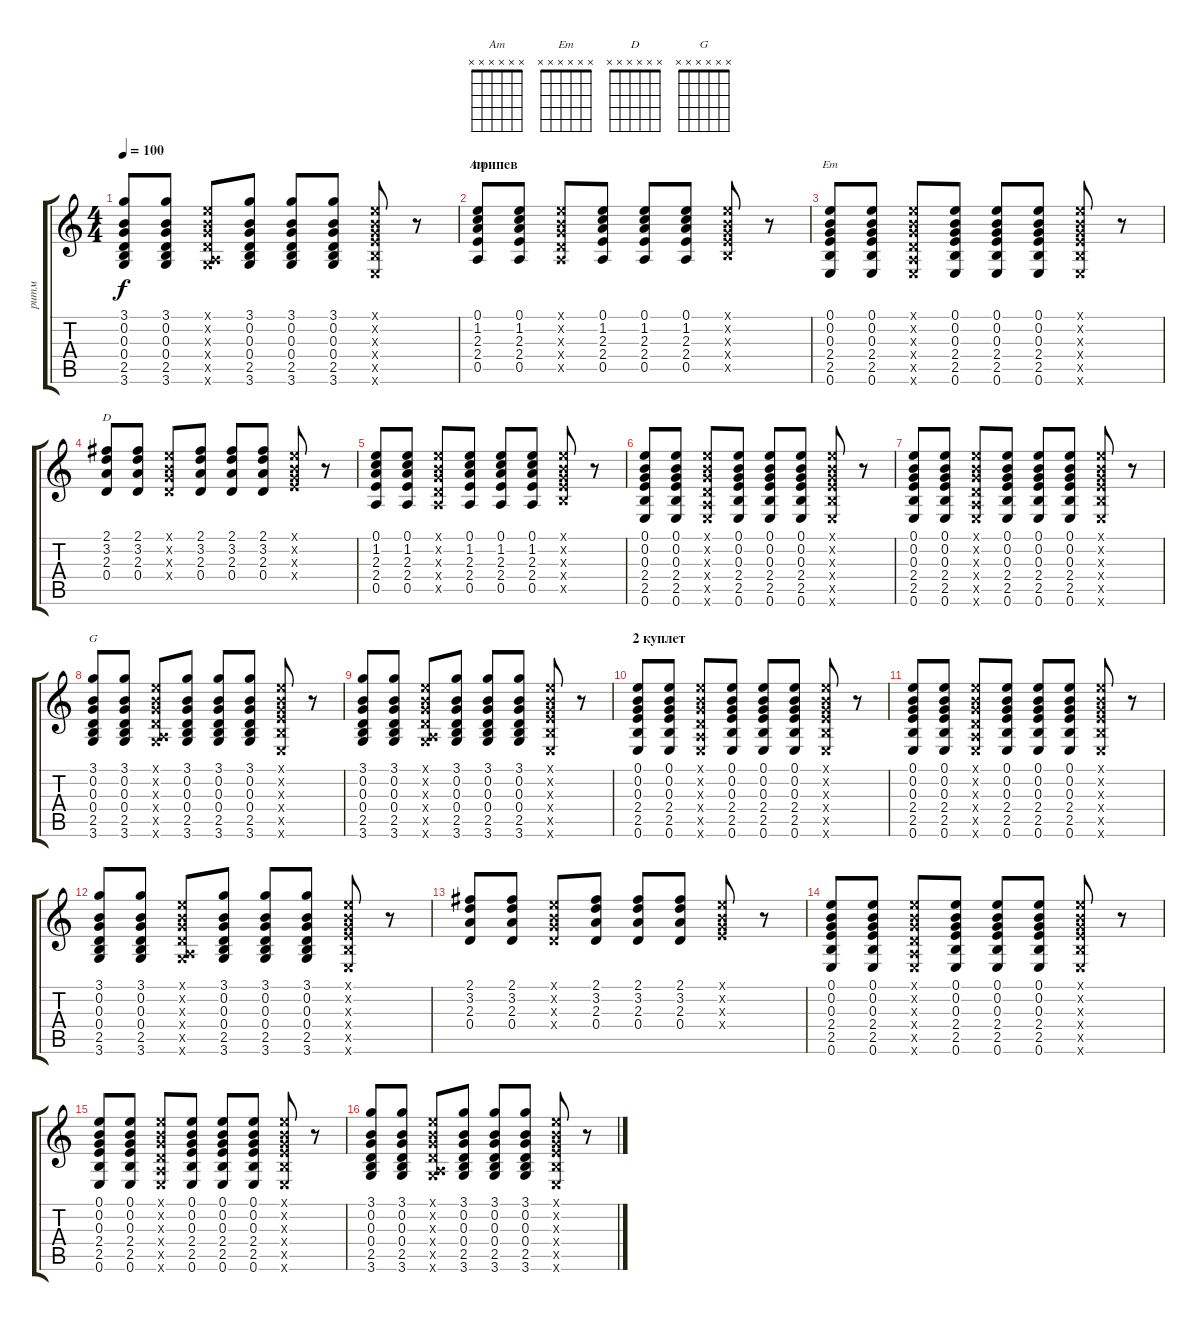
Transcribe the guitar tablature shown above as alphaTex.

\track ("ритм" "ритм") {instrument acousticguitarsteel}
\staff {score tabs}
\tuning (E4 B3 G3 D3 A2 E2) {hide}
\chord ("Am" x x x x x x)
\chord ("Em" x x x x x x)
\chord ("D" x x x x x x)
\chord ("G" x x x x x x)
\ts (4 4)
\tempo 100
\clef g2
\ks c
(3.1 0.2 0.3 0.4 2.5 3.6).8{dy f} (3.1 0.2 0.3 0.4 2.5 3.6).8 (0.1{x} 0.2{x} 0.3{x} 0.4{x} 0.5{x} 3.6{x}).8 (3.1 0.2 0.3 0.4 2.5 3.6).8 (3.1 0.2 0.3 0.4 2.5 3.6).8 (3.1 0.2 0.3 0.4 2.5 3.6).8 (0.1{x} 0.2{x} 0.3{x} 2.4{x} 2.5{x} 0.6{x}).8 r.8 |
\section ("" "припев")
(0.1 1.2 2.3 2.4 0.5).8{ch "Am"} (0.1 1.2 2.3 2.4 0.5).8 (0.1{x} 0.2{x} 0.3{x} 0.4{x} 0.5{x}).8 (0.1 1.2 2.3 2.4 0.5).8 (0.1 1.2 2.3 2.4 0.5).8 (0.1 1.2 2.3 2.4 0.5).8 (0.1{x} 0.2{x} 0.3{x} 2.4{x} 2.5{x}).8 r.8 |
(0.1 0.2 0.3 2.4 2.5 0.6).8{ch "Em"} (0.1 0.2 0.3 2.4 2.5 0.6).8 (0.1{x} 0.2{x} 0.3{x} 0.4{x} 0.5{x} 0.6{x}).8 (0.1 0.2 0.3 2.4 2.5 0.6).8 (0.1 0.2 0.3 2.4 2.5 0.6).8 (0.1 0.2 0.3 2.4 2.5 0.6).8 (0.1{x} 0.2{x} 0.3{x} 2.4{x} 2.5{x} 0.6{x}).8 r.8 |
(2.1 3.2 2.3 0.4).8{ch "D"} (2.1 3.2 2.3 0.4).8 (0.1{x} 0.2{x} 0.3{x} 0.4{x}).8 (2.1 3.2 2.3 0.4).8 (2.1 3.2 2.3 0.4).8 (2.1 3.2 2.3 0.4).8 (0.1{x} 0.2{x} 0.3{x} 2.4{x}).8 r.8 |
(0.1 1.2 2.3 2.4 0.5).8 (0.1 1.2 2.3 2.4 0.5).8 (0.1{x} 0.2{x} 0.3{x} 0.4{x} 0.5{x}).8 (0.1 1.2 2.3 2.4 0.5).8 (0.1 1.2 2.3 2.4 0.5).8 (0.1 1.2 2.3 2.4 0.5).8 (0.1{x} 0.2{x} 0.3{x} 2.4{x} 2.5{x}).8 r.8 |
(0.1 0.2 0.3 2.4 2.5 0.6).8 (0.1 0.2 0.3 2.4 2.5 0.6).8 (0.1{x} 0.2{x} 0.3{x} 0.4{x} 0.5{x} 0.6{x}).8 (0.1 0.2 0.3 2.4 2.5 0.6).8 (0.1 0.2 0.3 2.4 2.5 0.6).8 (0.1 0.2 0.3 2.4 2.5 0.6).8 (0.1{x} 0.2{x} 0.3{x} 2.4{x} 2.5{x} 0.6{x}).8 r.8 |
(0.1 0.2 0.3 2.4 2.5 0.6).8 (0.1 0.2 0.3 2.4 2.5 0.6).8 (0.1{x} 0.2{x} 0.3{x} 0.4{x} 0.5{x} 0.6{x}).8 (0.1 0.2 0.3 2.4 2.5 0.6).8 (0.1 0.2 0.3 2.4 2.5 0.6).8 (0.1 0.2 0.3 2.4 2.5 0.6).8 (0.1{x} 0.2{x} 0.3{x} 2.4{x} 2.5{x} 0.6{x}).8 r.8 |
(3.1 0.2 0.3 0.4 2.5 3.6).8{ch "G"} (3.1 0.2 0.3 0.4 2.5 3.6).8 (0.1{x} 0.2{x} 0.3{x} 0.4{x} 0.5{x} 3.6{x}).8 (3.1 0.2 0.3 0.4 2.5 3.6).8 (3.1 0.2 0.3 0.4 2.5 3.6).8 (3.1 0.2 0.3 0.4 2.5 3.6).8 (0.1{x} 0.2{x} 0.3{x} 2.4{x} 2.5{x} 0.6{x}).8 r.8 |
(3.1 0.2 0.3 0.4 2.5 3.6).8 (3.1 0.2 0.3 0.4 2.5 3.6).8 (0.1{x} 0.2{x} 0.3{x} 0.4{x} 0.5{x} 3.6{x}).8 (3.1 0.2 0.3 0.4 2.5 3.6).8 (3.1 0.2 0.3 0.4 2.5 3.6).8 (3.1 0.2 0.3 0.4 2.5 3.6).8 (0.1{x} 0.2{x} 0.3{x} 2.4{x} 2.5{x} 0.6{x}).8 r.8 |
\section ("" "2 куплет")
(0.1 0.2 0.3 2.4 2.5 0.6).8 (0.1 0.2 0.3 2.4 2.5 0.6).8 (0.1{x} 0.2{x} 0.3{x} 0.4{x} 0.5{x} 0.6{x}).8 (0.1 0.2 0.3 2.4 2.5 0.6).8 (0.1 0.2 0.3 2.4 2.5 0.6).8 (0.1 0.2 0.3 2.4 2.5 0.6).8 (0.1{x} 0.2{x} 0.3{x} 2.4{x} 2.5{x} 0.6{x}).8 r.8 |
(0.1 0.2 0.3 2.4 2.5 0.6).8 (0.1 0.2 0.3 2.4 2.5 0.6).8 (0.1{x} 0.2{x} 0.3{x} 0.4{x} 0.5{x} 0.6{x}).8 (0.1 0.2 0.3 2.4 2.5 0.6).8 (0.1 0.2 0.3 2.4 2.5 0.6).8 (0.1 0.2 0.3 2.4 2.5 0.6).8 (0.1{x} 0.2{x} 0.3{x} 2.4{x} 2.5{x} 0.6{x}).8 r.8 |
(3.1 0.2 0.3 0.4 2.5 3.6).8 (3.1 0.2 0.3 0.4 2.5 3.6).8 (0.1{x} 0.2{x} 0.3{x} 0.4{x} 0.5{x} 3.6{x}).8 (3.1 0.2 0.3 0.4 2.5 3.6).8 (3.1 0.2 0.3 0.4 2.5 3.6).8 (3.1 0.2 0.3 0.4 2.5 3.6).8 (0.1{x} 0.2{x} 0.3{x} 2.4{x} 2.5{x} 0.6{x}).8 r.8 |
(2.1 3.2 2.3 0.4).8 (2.1 3.2 2.3 0.4).8 (0.1{x} 0.2{x} 0.3{x} 0.4{x}).8 (2.1 3.2 2.3 0.4).8 (2.1 3.2 2.3 0.4).8 (2.1 3.2 2.3 0.4).8 (0.1{x} 0.2{x} 0.3{x} 2.4{x}).8 r.8 |
(0.1 0.2 0.3 2.4 2.5 0.6).8 (0.1 0.2 0.3 2.4 2.5 0.6).8 (0.1{x} 0.2{x} 0.3{x} 0.4{x} 0.5{x} 0.6{x}).8 (0.1 0.2 0.3 2.4 2.5 0.6).8 (0.1 0.2 0.3 2.4 2.5 0.6).8 (0.1 0.2 0.3 2.4 2.5 0.6).8 (0.1{x} 0.2{x} 0.3{x} 2.4{x} 2.5{x} 0.6{x}).8 r.8 |
(0.1 0.2 0.3 2.4 2.5 0.6).8 (0.1 0.2 0.3 2.4 2.5 0.6).8 (0.1{x} 0.2{x} 0.3{x} 0.4{x} 0.5{x} 0.6{x}).8 (0.1 0.2 0.3 2.4 2.5 0.6).8 (0.1 0.2 0.3 2.4 2.5 0.6).8 (0.1 0.2 0.3 2.4 2.5 0.6).8 (0.1{x} 0.2{x} 0.3{x} 2.4{x} 2.5{x} 0.6{x}).8 r.8 |
(3.1 0.2 0.3 0.4 2.5 3.6).8 (3.1 0.2 0.3 0.4 2.5 3.6).8 (0.1{x} 0.2{x} 0.3{x} 0.4{x} 0.5{x} 3.6{x}).8 (3.1 0.2 0.3 0.4 2.5 3.6).8 (3.1 0.2 0.3 0.4 2.5 3.6).8 (3.1 0.2 0.3 0.4 2.5 3.6).8 (0.1{x} 0.2{x} 0.3{x} 2.4{x} 2.5{x} 0.6{x}).8 r.8
